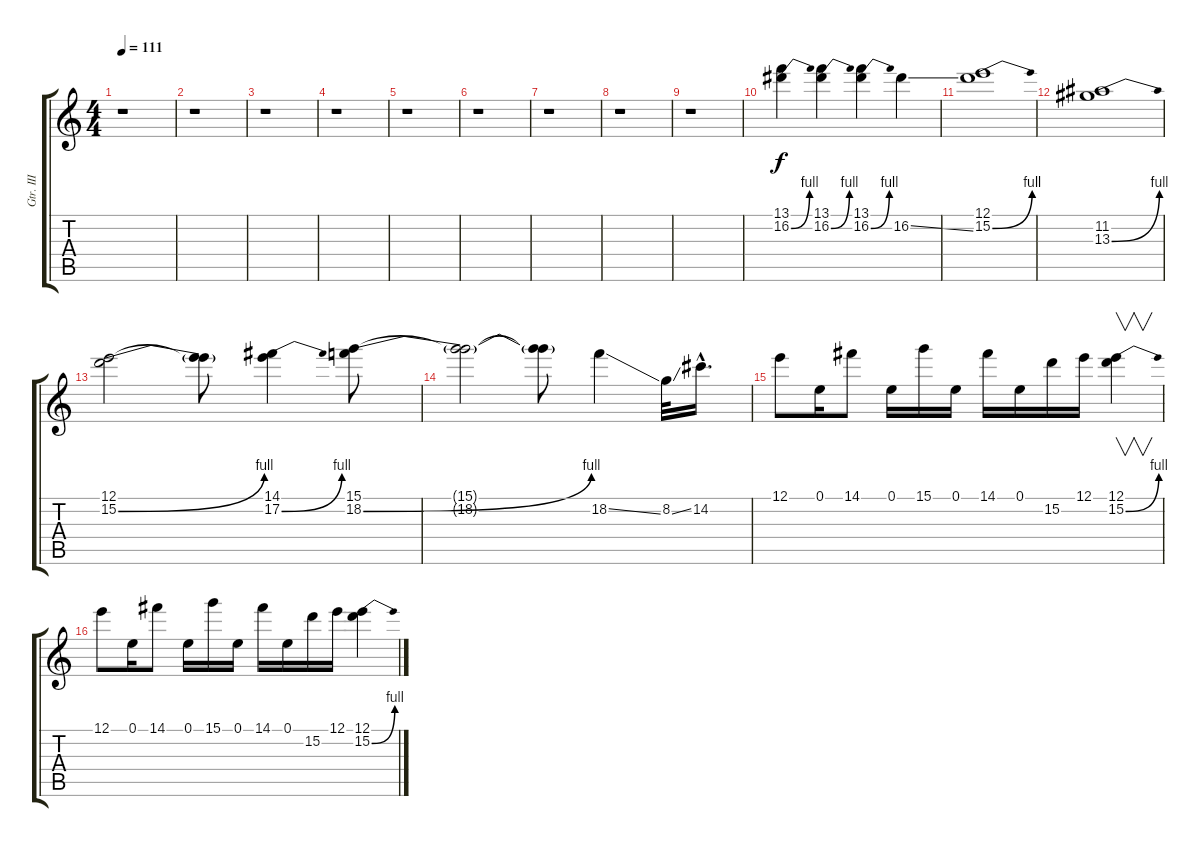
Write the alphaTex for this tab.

\track ("Gtr. III" "Gtr. III") {instrument distortionguitar}
\staff {score tabs}
\tuning (E4 B3 G3 D3 A2 E2) {hide}
\ts (4 4)
\tempo 111
\clef g2
\ks c
r.1{dy f} |
r.1 |
r.1 |
r.1 |
r.1 |
r.1 |
r.1 |
r.1 |
r.1 |
(13.1 16.2{be (bend 0 0 60 4)}).4 (13.1 16.2{be (bend 0 0 60 4)}).4 (13.1 16.2{be (bend 0 0 60 4)}).4 16.2{ss}.4 |
(12.1 15.2{be (bend 0 0 60 4)}).1 |
(11.2 13.3{be (bend 0 0 60 4)}).1 |
(12.1 15.2{be (bend 0 0 60 4)}).2 (12.1{t} 15.2{t}).8 (14.1 17.2{be (bend 0 0 60 4)}).4 (15.1 18.2{be (bend 0 0 60 4)}).8 |
(15.1{t} 18.2{t}).2 (15.1{t} 18.2{t}).8 18.2{ss}.4 8.2{ss}.32 14.2{hac}.16{d} |
12.1.8 0.1.16 14.1.8 0.1.16 15.1.16 0.1.16 14.1.16 0.1.16 15.2.16 12.1.16 (12.1 15.2{be (bend 0 0 60 4)}).4{v} |
12.1.8 0.1.16 14.1.8 0.1.16 15.1.16 0.1.16 14.1.16 0.1.16 15.2.16 12.1.16 (12.1 15.2{be (bend 0 0 60 4)}).4
